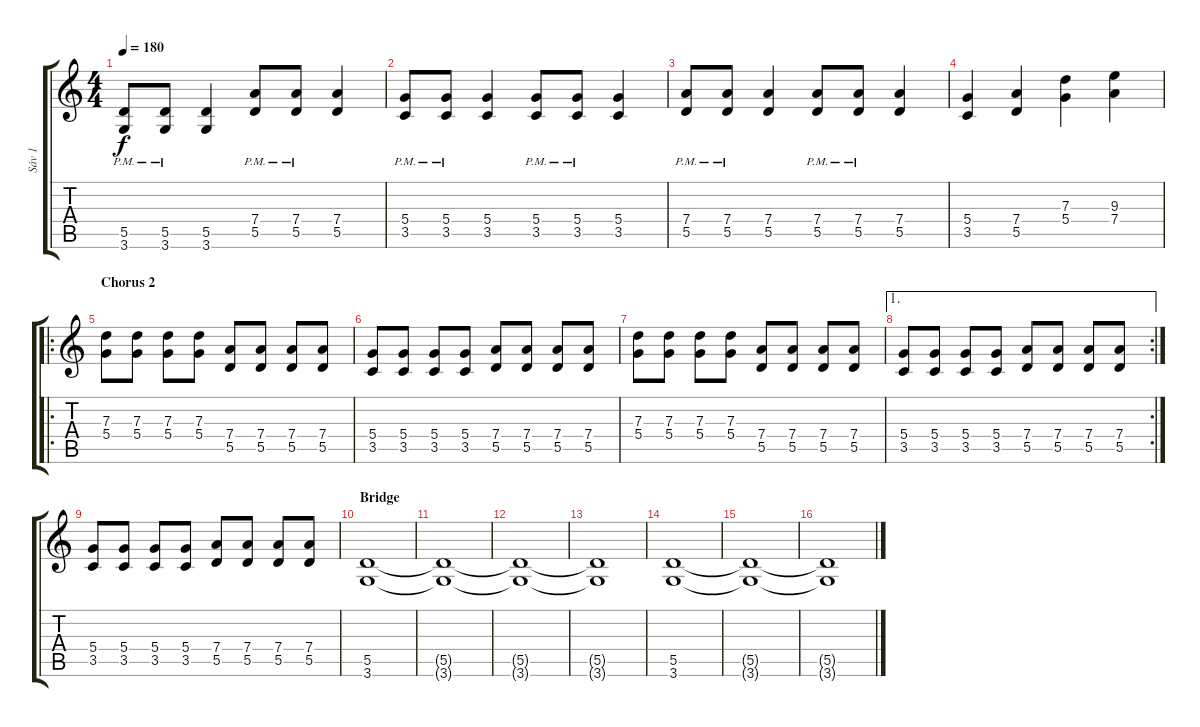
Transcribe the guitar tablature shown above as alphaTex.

\track ("Sáv 1" "Sáv 1") {instrument distortionguitar}
\staff {score tabs}
\tuning (E4 B3 G3 D3 A2 E2) {hide}
\ts (4 4)
\tempo 180
\clef g2
\ks c
(5.5{pm} 3.6{pm}).8{dy f} (5.5{pm} 3.6{pm}).8 (5.5 3.6).4 (7.4{pm} 5.5{pm}).8 (7.4{pm} 5.5{pm}).8 (7.4 5.5).4 |
(5.4{pm} 3.5{pm}).8 (5.4{pm} 3.5{pm}).8 (5.4 3.5).4 (5.4{pm} 3.5{pm}).8 (5.4{pm} 3.5{pm}).8 (5.4 3.5).4 |
(7.4{pm} 5.5{pm}).8 (7.4{pm} 5.5{pm}).8 (7.4 5.5).4 (7.4{pm} 5.5{pm}).8 (7.4{pm} 5.5{pm}).8 (7.4 5.5).4 |
(5.4 3.5).4 (7.4 5.5).4 (7.3 5.4).4 (9.3 7.4).4 |
\ro
\section ("" "Chorus 2")
(7.3 5.4).8 (7.3 5.4).8 (7.3 5.4).8 (7.3 5.4).8 (7.4 5.5).8 (7.4 5.5).8 (7.4 5.5).8 (7.4 5.5).8 |
(5.4 3.5).8 (5.4 3.5).8 (5.4 3.5).8 (5.4 3.5).8 (7.4 5.5).8 (7.4 5.5).8 (7.4 5.5).8 (7.4 5.5).8 |
(7.3 5.4).8 (7.3 5.4).8 (7.3 5.4).8 (7.3 5.4).8 (7.4 5.5).8 (7.4 5.5).8 (7.4 5.5).8 (7.4 5.5).8 |
\ae 1
\rc 2
(5.4 3.5).8 (5.4 3.5).8 (5.4 3.5).8 (5.4 3.5).8 (7.4 5.5).8 (7.4 5.5).8 (7.4 5.5).8 (7.4 5.5).8 |
(5.4 3.5).8 (5.4 3.5).8 (5.4 3.5).8 (5.4 3.5).8 (7.4 5.5).8 (7.4 5.5).8 (7.4 5.5).8 (7.4 5.5).8 |
\section ("" "Bridge")
(5.5 3.6).1 |
(5.5{t} 3.6{t}).1 |
(5.5{t} 3.6{t}).1 |
(5.5{t} 3.6{t}).1 |
(5.5 3.6).1 |
(5.5{t} 3.6{t}).1 |
(5.5{t} 3.6{t}).1
